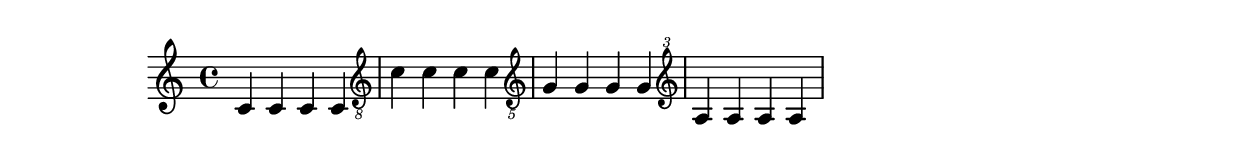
%% Do not edit this file; it is automatically
%% generated from LSR http://lsr.dsi.unimi.it
%% This file is in the public domain.
\version "2.13.39"

\header {
  lsrtags = "pitches"

  texidoc = "
Clefs can be transposed by arbitrary amounts, not just by octaves.

"
  doctitle = "Clefs can be transposed by arbitrary amounts"
} % begin verbatim

\relative c' {
  \clef treble
  c4 c c c
  \clef "treble_8"
  c4 c c c
  \clef "treble_5"
  c4 c c c
  \clef "treble^3"
  c4 c c c
}

